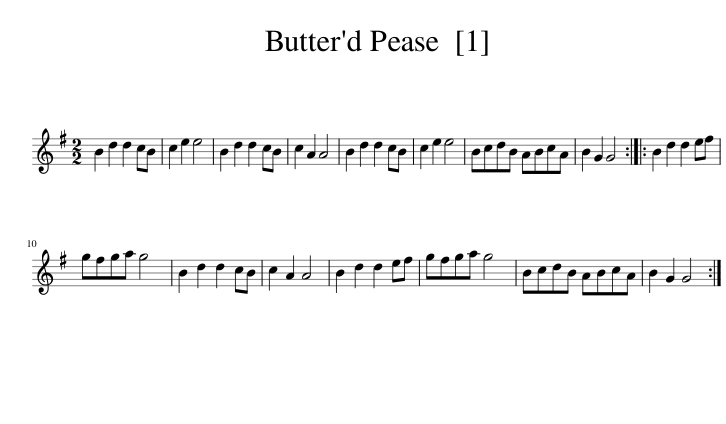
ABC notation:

X:1
L:1/8
M:2/2
I:linebreak $
K:G
V:1 treble
V:1
 B2 d2 d2 cB | c2 e2 e4 | B2 d2 d2 cB | c2 A2 A4 | B2 d2 d2 cB | %5
 c2 e2 e4 | BcdB ABcA | B2 G2 G4 :: B2 d2 d2 ef |$ gfga g4 | %10
 B2 d2 d2 cB | c2 A2 A4 | B2 d2 d2 ef | gfga g4 | BcdB ABcA | %15
 B2 G2 G4 :| %16
